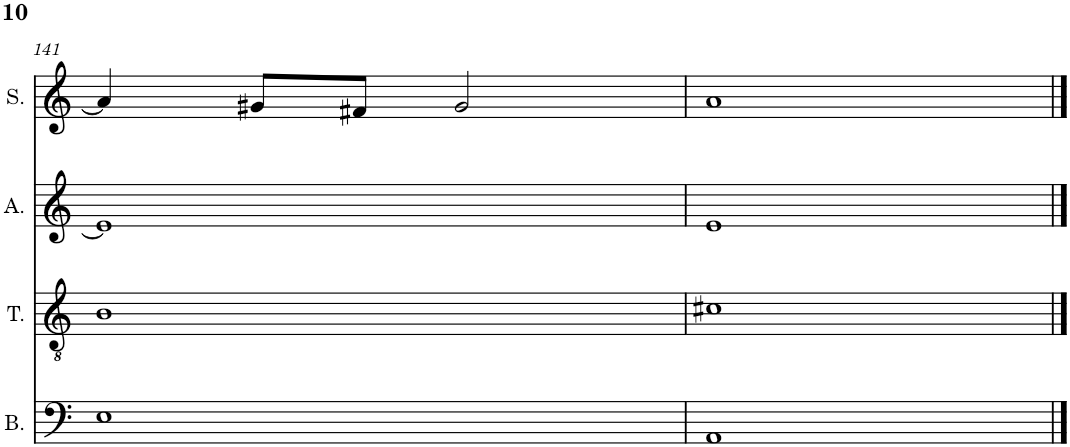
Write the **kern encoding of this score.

**kern	**kern	**kern	**kern
*part4	*part3	*part2	*part1
*staff4	*staff3	*staff2	*staff1
*I"Basse	*I"Tenor	*I"Alto	*I"Soprano
*I'B.	*I'T.	*I'A.	*I'S.
!!LO:PB:g=z
*clefF4	*clefGv2	*clefG2	*clefG2
*k[]	*k[]	*k[]	*k[]
*M4/4	*M4/4	*M4/4	*M4/4
*met(c)	*met(c)	*met(c)	*met(c)
=141	=141	=141	=141
1E	1B	1e]	4a/]
.	.	.	8g#X/L
.	.	.	8f#X/J
.	.	.	2g#/
=142	=142	=142	=142
1AA	1c#X	1e	1a
==	==	==	==
*-	*-	*-	*-
